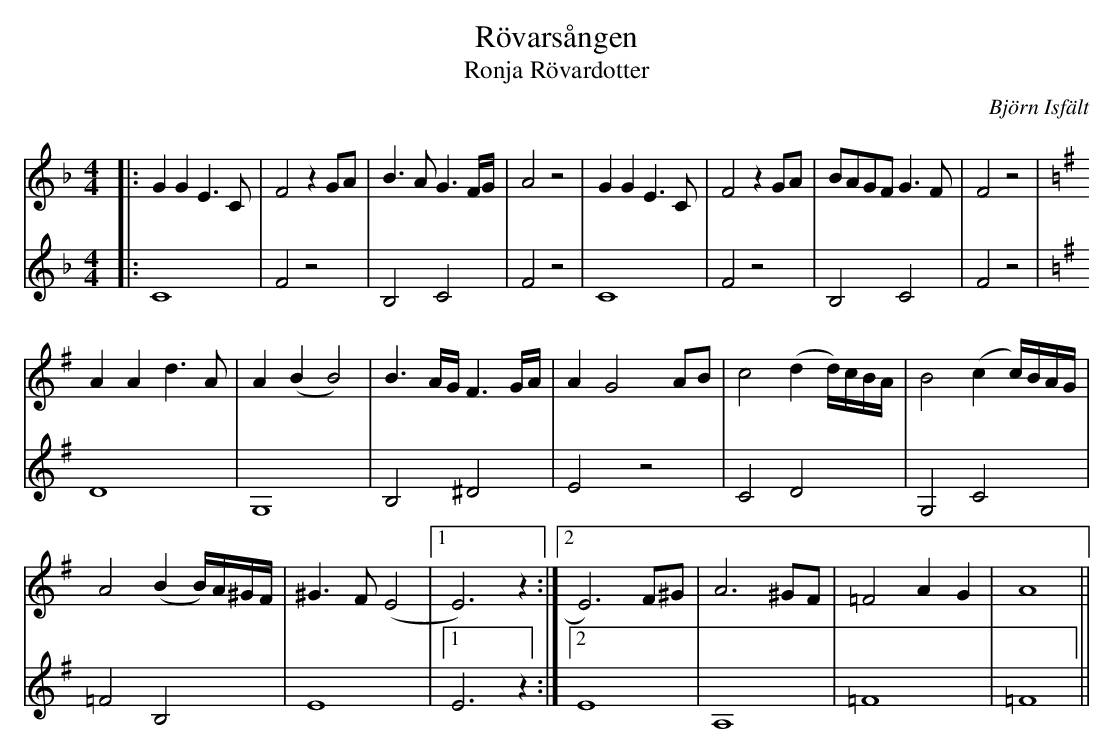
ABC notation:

X:1
T: Rövarsången
T: Ronja Rövardotter
O: Björn Isfält
K: F
M: 4/4
L: 1/8
V: 1
|: G2G2E3C | F4z2GA | B3AG3F/G/ | A4z4 | G2G2E3C | F4z2GA | BAGF G3F | F4z4 |
K: G
A2A2d3A | A2(B2B4) | B3A/G/F3G/A/ | A2G4 AB | c4(d2d/)c/B/A/ | B4(c2c/)B/A/G/ |
A4(B2B/)A/^G/F/ | ^G3F(E4 |1 E6)z2 :|2 E6)F^G | A6^GF | =F4A2G2 | A8 ||
V: 3
|: C8 | F4z4 | B,4C4 | F4z4 | C8 | F4z4 | B,4C4 | F4z4 |
K: G
D8 | G,8 | B,4^D4 | E4z4 | C4D4 | G,4C4 |
=F4B,4 | E8 |1 E6z2 :|2 E8 | A,8 | =F8 | =F8 ||
